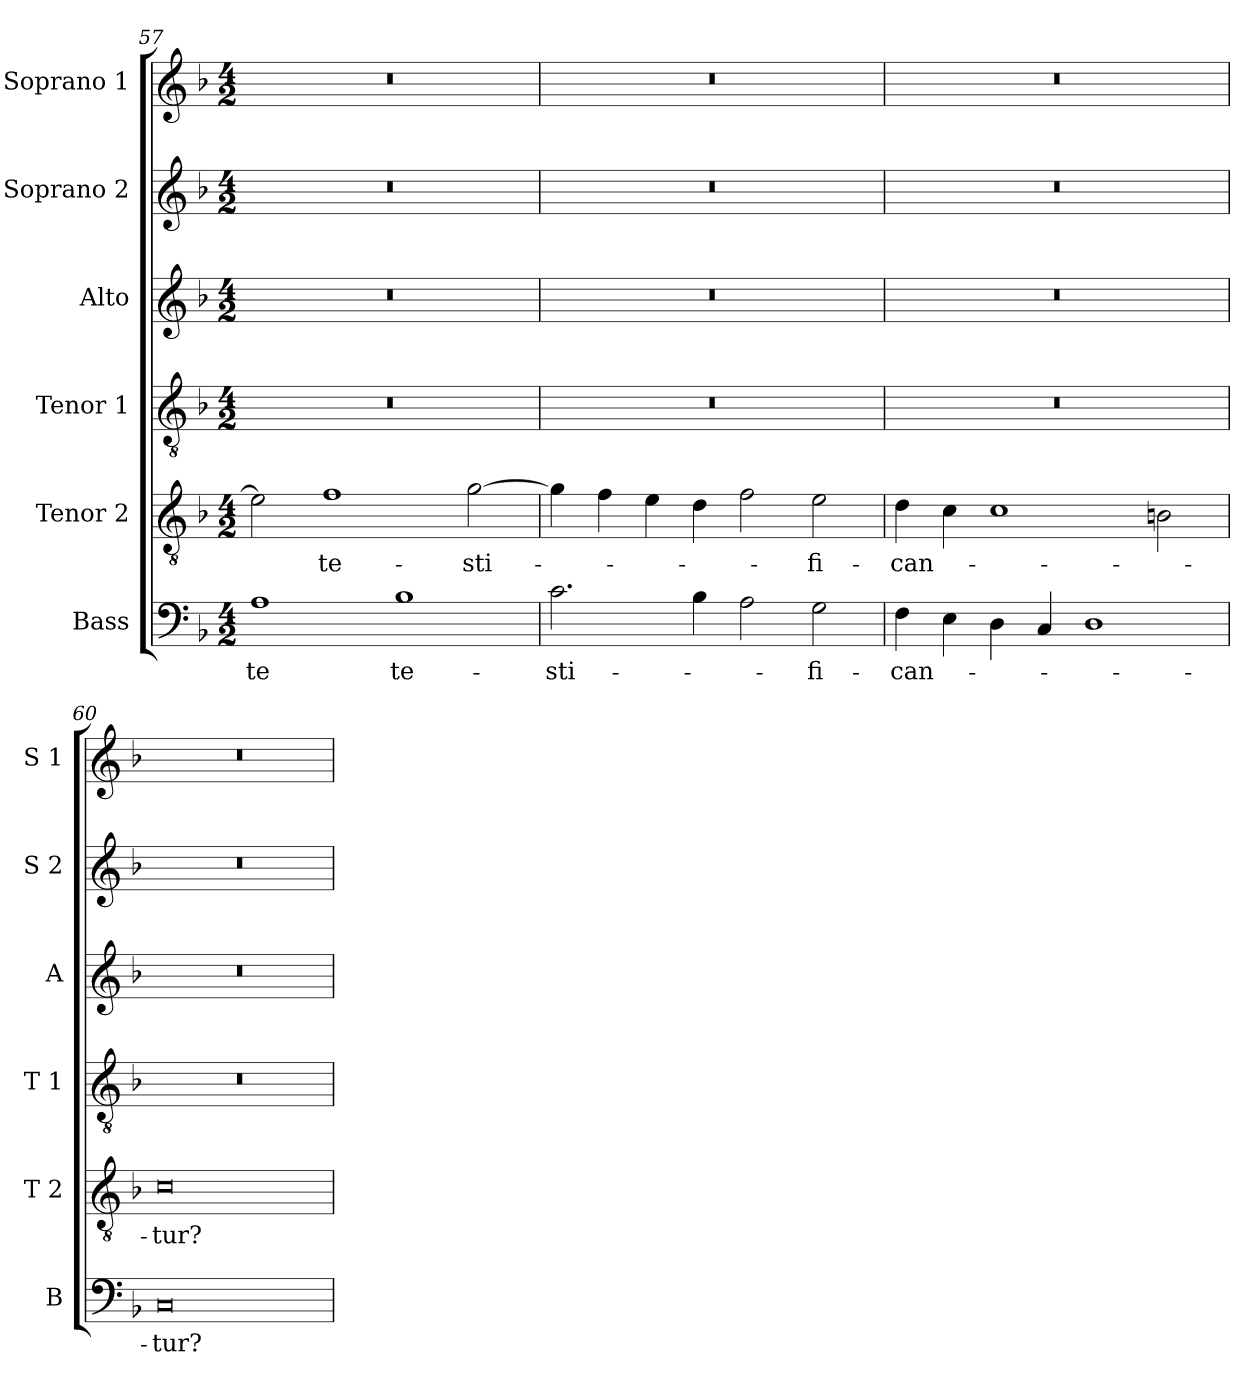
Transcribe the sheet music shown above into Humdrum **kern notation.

**kern	**text	**kern	**text	**kern	**kern	**kern	**kern
*part6	*part6	*part5	*part5	*part4	*part3	*part2	*part1
*staff6	*staff6	*staff5	*staff5	*staff4	*staff3	*staff2	*staff1
*I"Bass	*	*I"Tenor 2	*	*I"Tenor 1	*I"Alto	*I"Soprano 2	*I"Soprano 1
*I'B	*	*I'T 2	*	*I'T 1	*I'A	*I'S 2	*I'S 1
*clefF4	*	*clefGv2	*	*clefGv2	*clefG2	*clefG2	*clefG2
*k[b-]	*	*k[b-]	*	*k[b-]	*k[b-]	*k[b-]	*k[b-]
*F:	*	*F:	*	*F:	*F:	*F:	*F:
*M4/2	*	*M4/2	*	*M4/2	*M4/2	*M4/2	*M4/2
=57	=57	=57	=57	=57	=57	=57	=57
!	!LO:LY:b	!	!	!	!	!	!
1A	te	2e\]	.	0r	0r	0r	0r
!	!	!	!LO:LY:b	!	!	!	!
.	.	1f	te-	.	.	.	.
!	!LO:LY:b	!	!	!	!	!	!
1B-	te-	.	.	.	.	.	.
!	!	!	!LO:LY:b	!	!	!	!
.	.	[2g\	-sti-	.	.	.	.
=58	=58	=58	=58	=58	=58	=58	=58
!	!LO:LY:b	!	!	!	!	!	!
2.c\	-sti-	4g\]	.	0r	0r	0r	0r
.	.	4f\	.	.	.	.	.
.	.	4e\	.	.	.	.	.
4B-\	.	4d\	.	.	.	.	.
2A\	.	2f\	.	.	.	.	.
!	!LO:LY:b	!	!	!	!	!	!
!	!	!	!LO:LY:b	!	!	!	!
2G\	-fi-	2e\	-fi-	.	.	.	.
=59	=59	=59	=59	=59	=59	=59	=59
!	!LO:LY:b	!	!	!	!	!	!
!	!	!	!LO:LY:b	!	!	!	!
4F\	-can-	4d\	-can-	0r	0r	0r	0r
4E\	.	4c\	.	.	.	.	.
4D\	.	1c	.	.	.	.	.
4C/	.	.	.	.	.	.	.
1D	.	.	.	.	.	.	.
.	.	2Bn\	.	.	.	.	.
!!LO:LB:g=z
=60	=60	=60	=60	=60	=60	=60	=60
!	!LO:LY:b	!	!	!	!	!	!
!	!	!	!LO:LY:b	!	!	!	!
0C	-tur?	0c	-tur?	0r	0r	0r	0r
=	=	=	=	=	=	=	=
*-	*-	*-	*-	*-	*-	*-	*-
